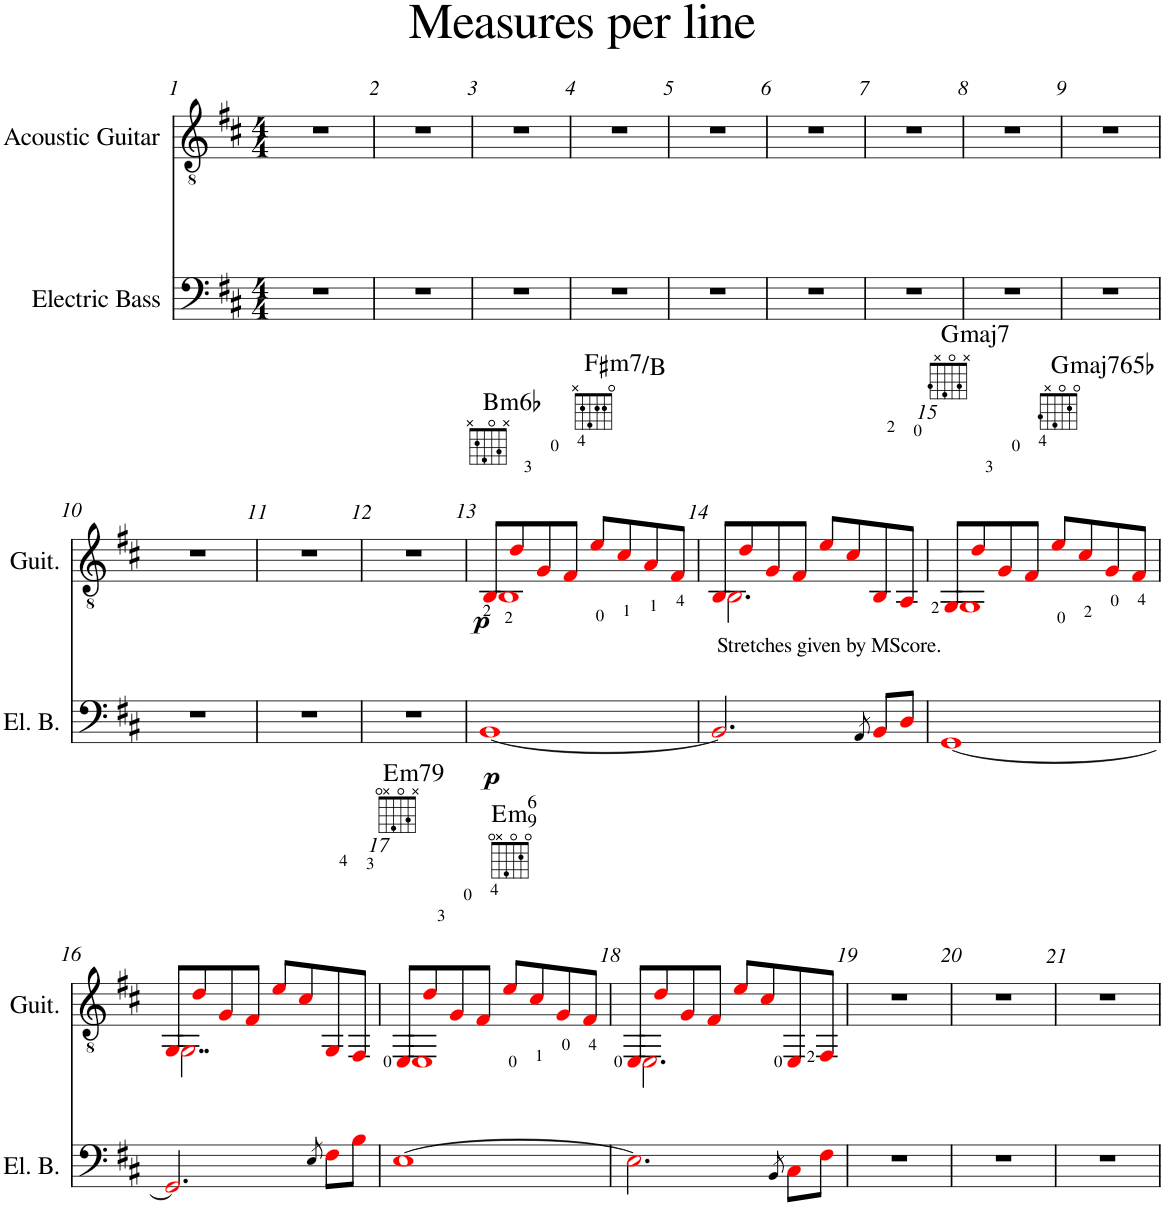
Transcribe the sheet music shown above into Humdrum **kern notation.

**kern	**dynam	**kern	**dynam	**harte
*part2	*part2	*part1	*part1	*part1
*staff2	*staff2	*staff1	*staff1	*
*I"Electric Bass	*	*I"Acoustic Guitar	*	*
*I'El. B.	*	*I'Guit.	*	*
*clefF4	*	*clefGv2	*	*
*Trd7c12	*	*	*	*
*k[f#c#]	*	*k[f#c#]	*	*
*M4/4	*	*M4/4	*	*
=1	=1	=1	=1	=1
1r	.	1r	.	.
=2	=2	=2	=2	=2
1r	.	1r	.	.
=3	=3	=3	=3	=3
1r	.	1r	.	.
=4	=4	=4	=4	=4
1r	.	1r	.	.
=5	=5	=5	=5	=5
1r	.	1r	.	.
=6	=6	=6	=6	=6
1r	.	1r	.	.
=7	=7	=7	=7	=7
1r	.	1r	.	.
=8	=8	=8	=8	=8
1r	.	1r	.	.
=9	=9	=9	=9	=9
1r	.	1r	.	.
!!LO:LB:g=z
=10	=10	=10	=10	=10
1r	.	1r	.	.
=11	=11	=11	=11	=11
1r	.	1r	.	.
=12	=12	=12	=12	=12
1r	.	1r	.	.
=13	=13	=13	=13	=13
*	*	*^	*	*
*	*	*	*^	*	*
!	!LO:DY:b	!	!	!	!LO:DY:b	!LO:H:kt=m
[1BBi	p	8BBi/L	2ryy	1BBi	p	B:min(b6)
.	.	8di/	.	.	.	.
.	.	8Gi/	.	.	.	.
.	.	8F#i/J	.	.	.	.
!	!	!	!	!	!	!LO:H:kt=m7
.	.	8e<i/L	2ryy	.	.	F#:min7/4
.	.	8c#<i/	.	.	.	.
.	.	8A<i/	.	.	.	.
.	.	8F#<i/J	.	.	.	.
=14	=14	=14	=14	=14	=14	=14
!LO:TX:a:t=Stretches given by MScore.	!	!	!	!	!	!
2.BBi/]	.	8BBi/L	2ryy	2.BBi\	.	.
.	.	8di/	.	.	.	.
.	.	8Gi/	.	.	.	.
.	.	8F#i/J	.	.	.	.
.	.	8ei/L	2ryy	.	.	.
.	.	8c#i/	.	.	.	.
8qAA/	.	.	.	.	.	.
8BBi/L	.	8BBi/	.	8ryy	.	.
8Di/J	.	8AAi/J	.	8ryy	.	.
=15	=15	=15	=15	=15	=15	=15
!	!	!	!	!	!	!LO:H:kt=maj7
[1GGi	.	8GGi/L	2ryy	1GGi	.	G:maj7
.	.	8di/	.	.	.	.
.	.	8Gi/	.	.	.	.
.	.	8F#i/J	.	.	.	.
!	!	!	!	!	!	!LO:H:kt=maj
.	.	8e<i/L	2ryy	.	.	G:maj(b765)
.	.	8c#<i/	.	.	.	.
.	.	8G<i/	.	.	.	.
.	.	8F#<i/J	.	.	.	.
!!LO:LB:g=z	!!	!!
=16	=16	=16	=16	=16	=16	=16
2.GGi/]	.	8GGi/L	2ryy	2..GGi\	.	.
.	.	8di/	.	.	.	.
.	.	8Gi/	.	.	.	.
.	.	8F#i/J	.	.	.	.
.	.	8ei/L	2ryy	.	.	.
.	.	8c#i/	.	.	.	.
8qE/	.	.	.	.	.	.
8F#i\L	.	8GGi/	.	.	.	.
8Bi\J	.	8FF#i/J	.	8ryy	.	.
=17	=17	=17	=17	=17	=17	=17
!	!	!	!	!	!	!LO:H:kt=m79
[1Ei	.	8EEi/L	2ryy	1EEi	.	E:min
.	.	8di/	.	.	.	.
.	.	8Gi/	.	.	.	.
.	.	8F#i/J	.	.	.	.
!	!	!	!	!	!	!LO:H:kt=m6
.	.	8e<i/L	2ryy	.	.	E:min6(9)
.	.	8c#<i/	.	.	.	.
.	.	8G<i/	.	.	.	.
.	.	8F#<i/J	.	.	.	.
=18	=18	=18	=18	=18	=18	=18
2.Ei\]	.	8EEi/L	2ryy	2.EEi\	.	.
.	.	8di/	.	.	.	.
.	.	8Gi/	.	.	.	.
.	.	8F#i/J	.	.	.	.
.	.	8ei/L	2ryy	.	.	.
.	.	8c#i/	.	.	.	.
8qBB/	.	.	.	.	.	.
8C#i\L	.	8EEi/	.	4ryy	.	.
8F#i\J	.	8FF#i/J	.	.	.	.
*	*	*v	*v	*v	*	*
=19	=19	=19	=19	=19
1r	.	1r	.	.
=20	=20	=20	=20	=20
1r	.	1r	.	.
=21	=21	=21	=21	=21
1r	.	1r	.	.
=	=	=	=	=
*-	*-	*-	*-	*-
